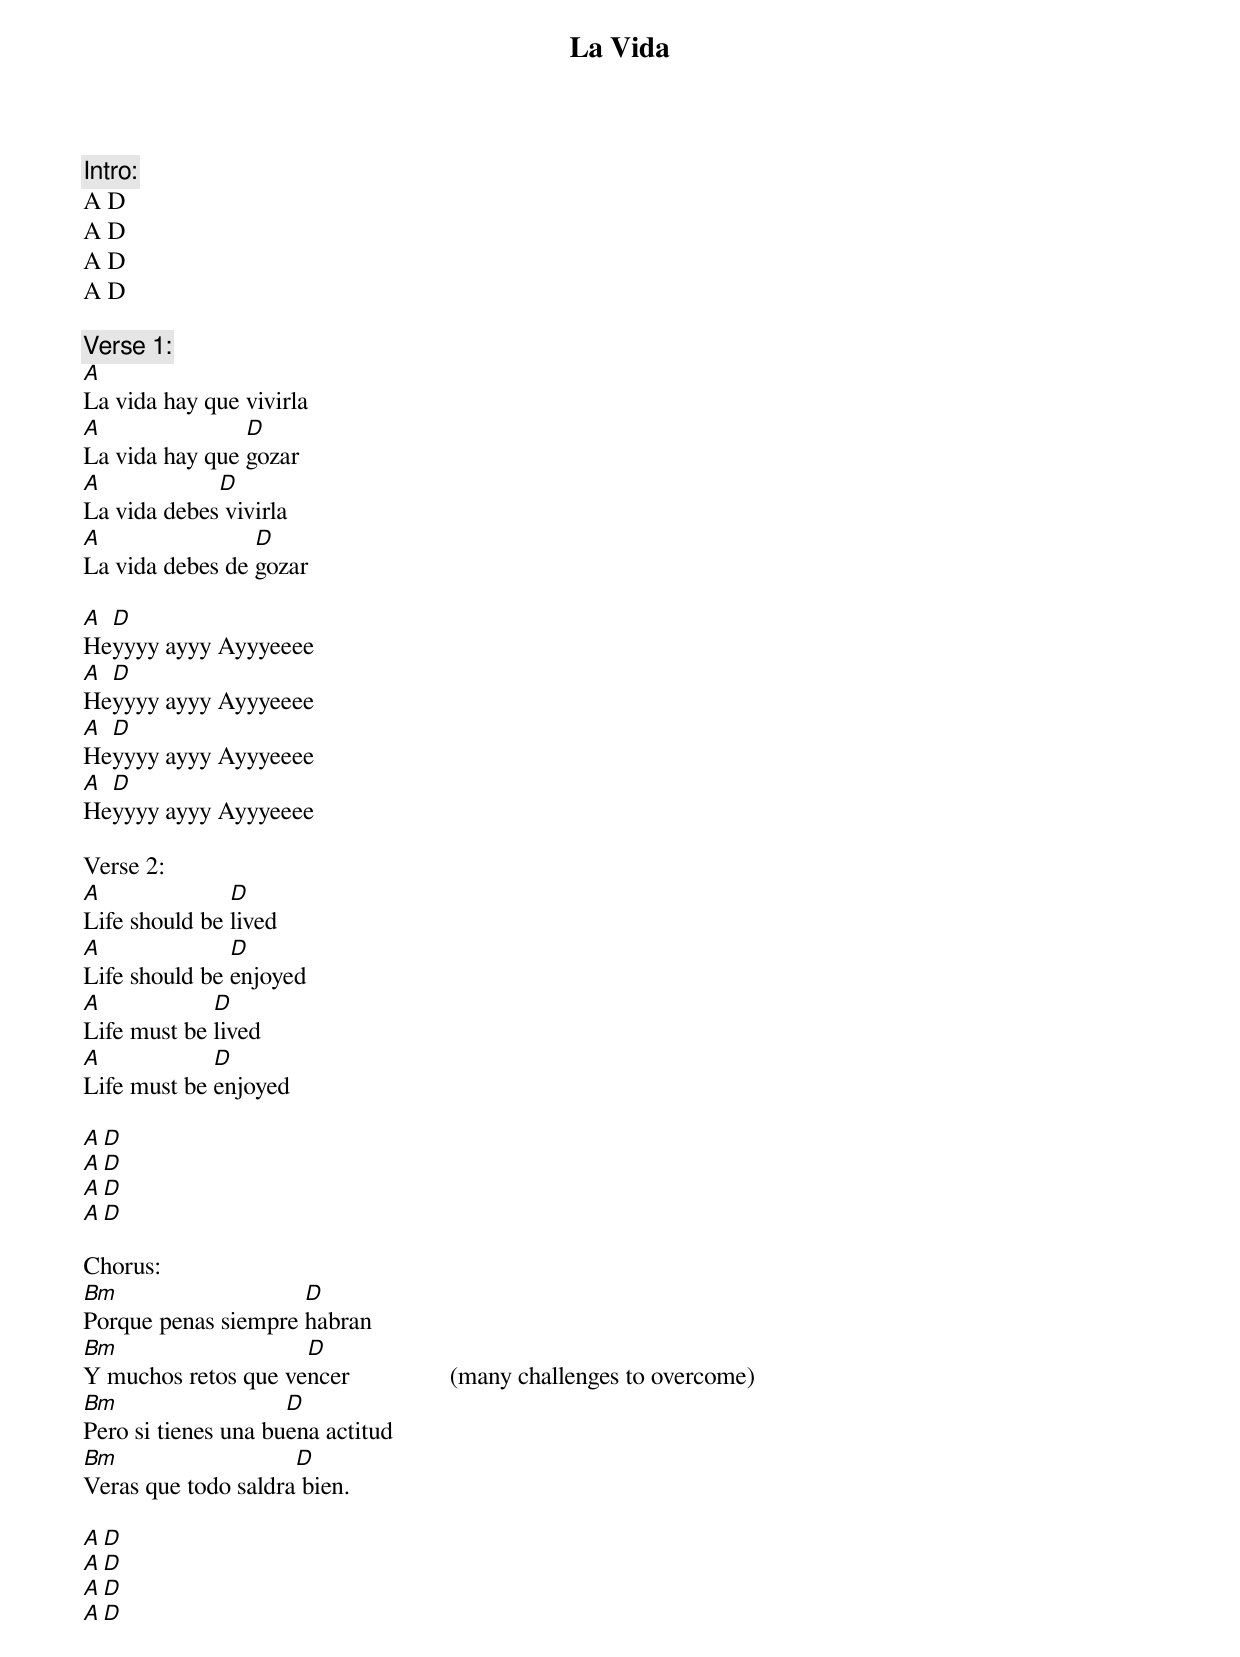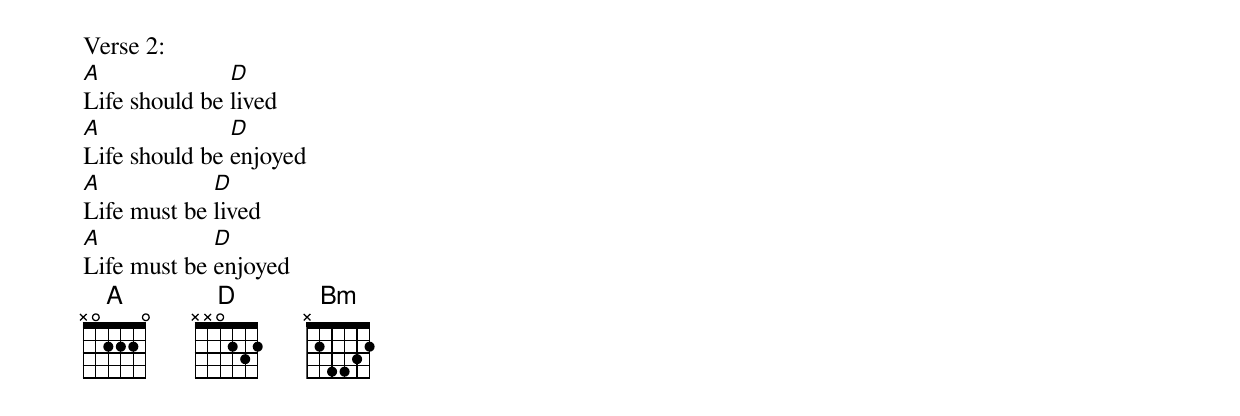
La Vida

Intro:
A D
A D
A D
A D

Verse 1:
A
La vida hay que vivirla
A               D
La vida hay que gozar
A            D
La vida debes vivirla
A                D
La vida debes de gozar

A D
Heyyyy ayyy Ayyyeeee
A D
Heyyyy ayyy Ayyyeeee
A D
Heyyyy ayyy Ayyyeeee
A D
Heyyyy ayyy Ayyyeeee

Verse 2:
A              D
Life should be lived
A              D
Life should be enjoyed
A            D
Life must be lived
A            D
Life must be enjoyed

A D
A D
A D
A D

Chorus:
Bm                   D
Porque penas siempre habran
Bm                   D
Y muchos retos que vencer                (many challenges to overcome)
Bm                   D
Pero si tienes una buena actitud
Bm                   D
Veras que todo saldra bien.

A D
A D
A D
A D

Verse 2:
A              D
Life should be lived
A              D
Life should be enjoyed
A            D
Life must be lived
A            D
Life must be enjoyed
